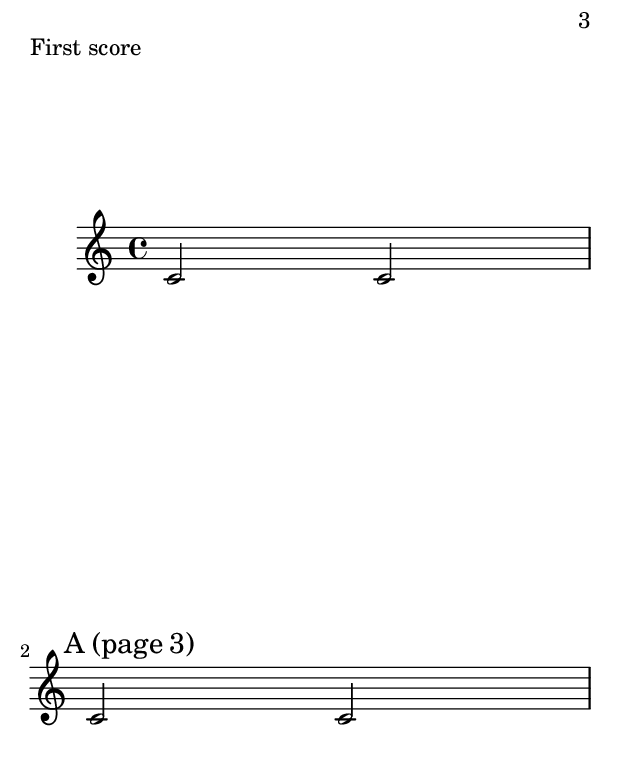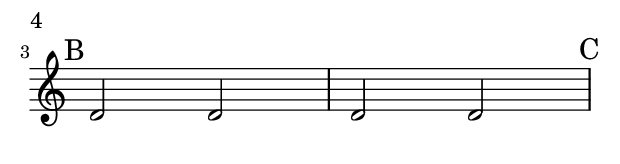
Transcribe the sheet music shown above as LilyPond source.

%% Do not edit this file; it is automatically
%% generated from LSR http://lsr.dsi.unimi.it
%% This file is in the public domain.
\version "2.13.16"

\header {
  lsrtags = "spacing"

  texidoc = "
Page labels may be placed inside music or at top-level, and referred to
in markups.

"
  doctitle = "Page label"
} % begin verbatim

#(set-default-paper-size "a6")

#(define-markup-command (toc-line layout props label text)
  (symbol? markup?)
  (interpret-markup layout props
   (markup #:fill-line (text #:page-ref label "8" "?"))))

\book {
  \markup \huge \fill-line { \null Title Page \null }

  \pageBreak

  \label #'toc
  \markup \column {
    \large \fill-line { \null Table of contents \null }
    \toc-line #'toc "Table of contents"
    \toc-line #'firstScore "First Score"
    \toc-line #'markA "Mark A"
    \toc-line #'markB "Mark B"
    \toc-line #'markC "Mark C"
    \toc-line #'unknown "Unknown label"
  }

  \pageBreak

  \label #'firstScore
  \score {
    \new Staff \relative c' {
      c2 c
      \mark \markup {
        A (page \concat { \page-ref #'markA "0" "?" ) }
      } \label #'markA
      c2 c
      \pageBreak
      \mark "B" \label #'markB
      d2 d
      d2 d
      \once \override Score.RehearsalMark #'break-visibility =
        #begin-of-line-invisible
      \mark "C" \label #'markC
    }
    \header { piece = "First score" }
  }
}
